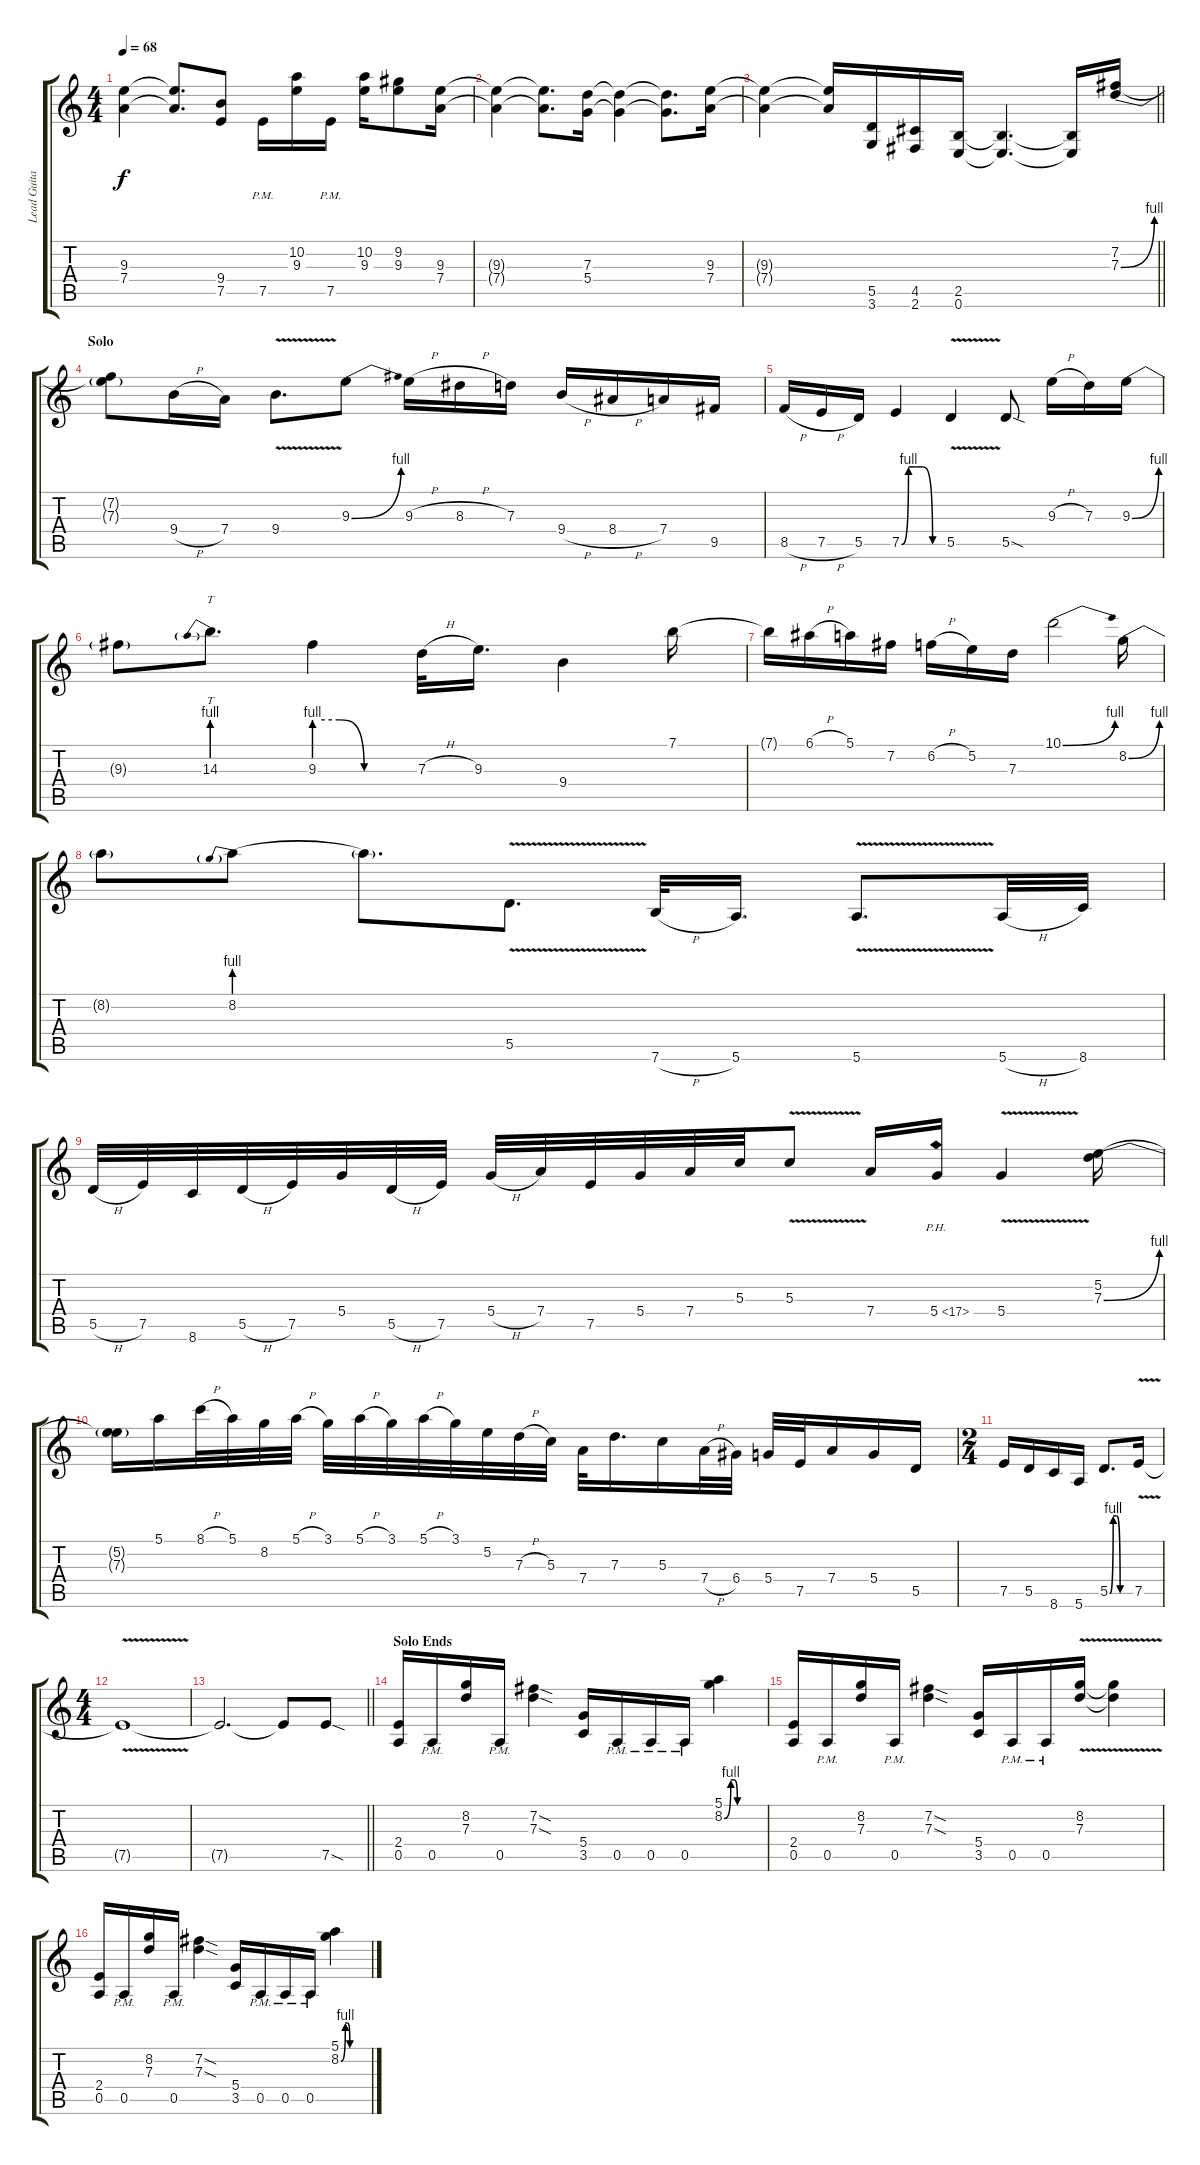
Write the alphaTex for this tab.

\track ("Lead Guitar" "Lead Guita") {instrument distortionguitar}
\staff {score tabs}
\tuning (E4 B3 G3 D3 A2 E2) {hide}
\ts (4 4)
\tempo 68
\clef g2
\ks c
(9.3{t} 7.4{t}).4{dy f} (9.3{t} 7.4{t}).8{d} (9.4 7.5).8 7.5{pm}.16 (10.2 9.3).16 7.5{pm}.16 (10.2 9.3).16 (9.2 9.3).8 (9.3 7.4).16 |
(9.3{t} 7.4{t}).4 (9.3{t} 7.4{t}).8{d} (7.3 5.4).16 (7.3{t} 5.4{t}).4 (7.3{t} 5.4{t}).8{d} (9.3 7.4).16 |
\barLineRight lightlight
(9.3{t} 7.4{t}).4 (9.3{t} 7.4{t}).16 (5.5 3.6).16 (4.5 2.6).16 (2.5 0.6).16 (2.5{t} 0.6{t}).4{d} (2.5{t} 0.6{t}).16 (7.2 7.3{be (bend 0 0 60 4)}).16 |
\section ("" "Solo")
(7.2{t} 7.3{t}).8 9.4{h}.16 7.4.16 9.4{v}.8{d} 9.3{be (bend 0 0 60 4)}.8 9.3{h}.16 8.3{h}.16 7.3.16 9.4{h}.16 8.4{h}.16 7.4.16 9.5.16 |
8.5{h}.16 7.5{h}.16 5.5.16 7.5{be (custom 0 0 10 4 20 4 30 4 45 0 60 0)}.4 5.5{v}.4 5.5{sod}.8 9.3{h}.16 7.3.16 9.3{be (bend 0 0 60 4)}.16 |
9.3{t}.8 14.3{be (prebend 0 4 60 4)}.8{tt d} 9.3{be (custom 0 4 15 4 30 0 60 0)}.4 7.3{h}.32 9.3.16{d} 9.4.4 7.1.16 |
7.1{t}.16 6.1{h}.16 5.1.16 7.2.16 6.2{h}.16 5.2.16 7.3.16 10.1{be (bend 0 0 60 4)}.2 8.2{be (bend 0 0 60 4)}.16 |
8.2{t}.8 8.2{be (prebend 0 4 60 4)}.8 8.2{t}.8{d} 5.5{v}.8{d} 7.6{h}.32 5.6.16{d} 5.6{v}.8{d} 5.6{h}.32 8.6.32 |
5.5{h}.32 7.5.32 8.6.32 5.5{h}.32 7.5.32 5.4.32 5.5{h}.32 7.5.32 5.4{h}.32 7.4.32 7.5.32 5.4.32 7.4.32 5.3.32 5.3{v}.8 7.4.16 5.4{ph 12}.16 5.4{v}.4 (5.2 7.3{be (bend 0 0 60 4)}).16 |
(5.2{t} 7.3{t}).16 5.1.16 8.1{h}.32 5.1.32 8.2.32 5.1{h}.32 3.1.32 5.1{h}.32 3.1.32 5.1{h}.32 3.1.32 5.2.32 7.3{h}.32 5.3.32 7.4.32 7.3.16{d} 5.3.16 7.4{h}.32 6.4.32 5.4.32 7.5.32 7.4.16 5.4.16 5.5.16 |
\ts (2 4)
7.5.16 5.5.16 8.6.16 5.6.16 5.5{be (custom 0 0 10 4 20 4 30 0 60 0)}.8{d} 7.5{v}.16 |
\ts (4 4)
7.5{t}.1 |
\barLineRight lightlight
7.5{t}.2{d} 7.5{t}.8 7.5{sod}.8 |
\section ("" "Solo Ends")
(2.4 0.5).16 0.5{pm}.16 (8.2 7.3).16 0.5{pm}.16 (7.2{sod} 7.3{sod}).4 (5.4 3.5).16 0.5{pm}.16 0.5{pm}.16 0.5{pm}.16 (5.1 8.2{be (custom 0 0 10 4 15 4 20 0 30 0 60 0)}).4 |
(2.4 0.5).16 0.5{pm}.16 (8.2 7.3).16 0.5{pm}.16 (7.2{sod} 7.3{sod}).4 (5.4 3.5).16 0.5{pm}.16 0.5{pm}.16 (8.2{v} 7.3{v}).16 (8.2{t} 7.3{t}).4 |
(2.4 0.5).16 0.5{pm}.16 (8.2 7.3).16 0.5{pm}.16 (7.2{sod} 7.3{sod}).4 (5.4 3.5).16 0.5{pm}.16 0.5{pm}.16 0.5{pm}.16 (5.1 8.2{be (custom 0 0 10 4 15 4 20 0 30 0 60 0)}).4
